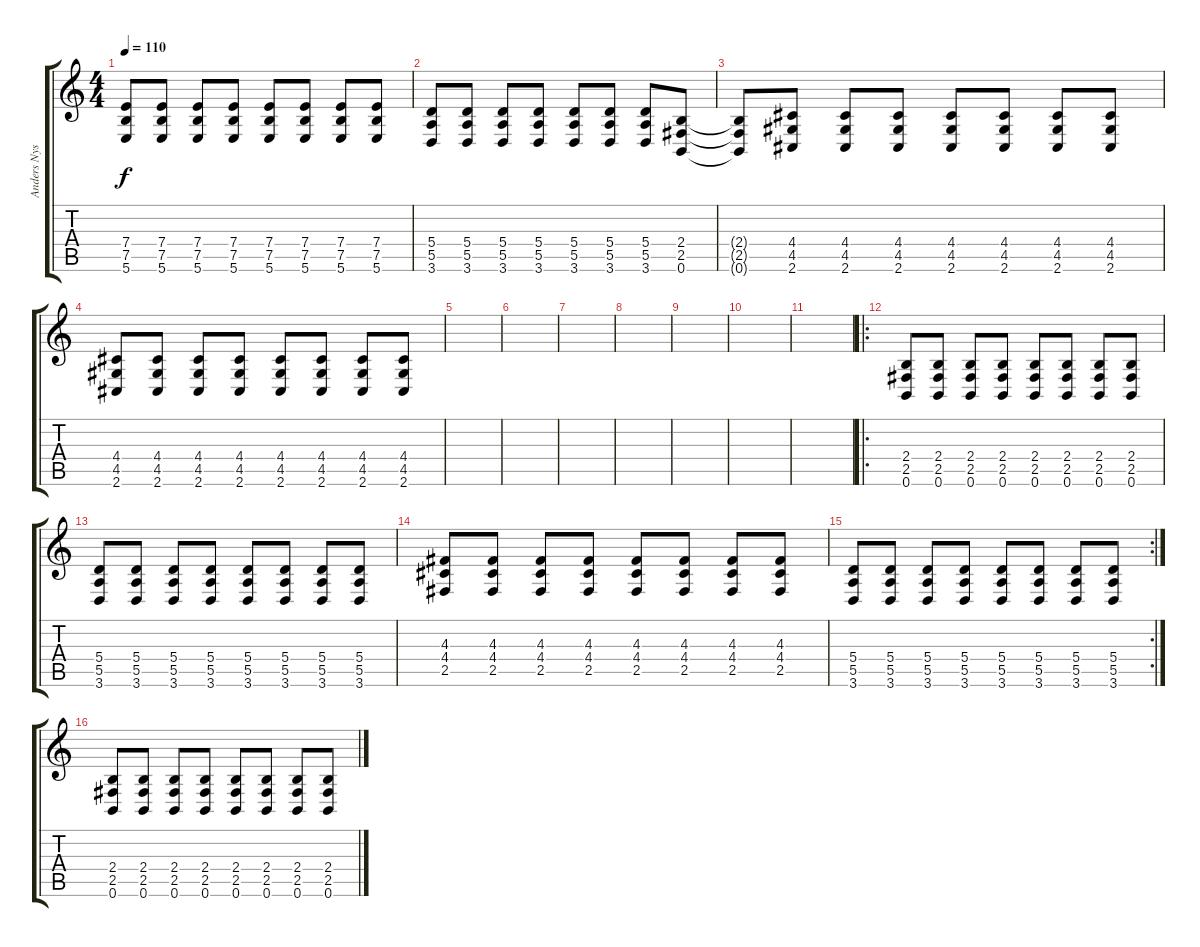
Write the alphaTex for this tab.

\track ("Anders Nystrom" "Anders Nys") {instrument distortionguitar}
\staff {score tabs}
\tuning (B3 Gb3 D3 A2 E2 B1) {hide}
\ts (4 4)
\tempo 110
\clef g2
\ks c
(7.4 7.5 5.6).8{dy f} (7.4 7.5 5.6).8 (7.4 7.5 5.6).8 (7.4 7.5 5.6).8 (7.4 7.5 5.6).8 (7.4 7.5 5.6).8 (7.4 7.5 5.6).8 (7.4 7.5 5.6).8 |
(5.4 5.5 3.6).8 (5.4 5.5 3.6).8 (5.4 5.5 3.6).8 (5.4 5.5 3.6).8 (5.4 5.5 3.6).8 (5.4 5.5 3.6).8 (5.4 5.5 3.6).8 (2.4 2.5 0.6).8 |
(2.4{t} 2.5{t} 0.6{t}).8 (4.4 4.5 2.6).8 (4.4 4.5 2.6).8 (4.4 4.5 2.6).8 (4.4 4.5 2.6).8 (4.4 4.5 2.6).8 (4.4 4.5 2.6).8 (4.4 4.5 2.6).8 |
(4.4 4.5 2.6).8 (4.4 4.5 2.6).8 (4.4 4.5 2.6).8 (4.4 4.5 2.6).8 (4.4 4.5 2.6).8 (4.4 4.5 2.6).8 (4.4 4.5 2.6).8 (4.4 4.5 2.6).8 |
|
|
|
|
|
|
|
\ro
(2.4 2.5 0.6).8 (2.4 2.5 0.6).8 (2.4 2.5 0.6).8 (2.4 2.5 0.6).8 (2.4 2.5 0.6).8 (2.4 2.5 0.6).8 (2.4 2.5 0.6).8 (2.4 2.5 0.6).8 |
(5.4 5.5 3.6).8 (5.4 5.5 3.6).8 (5.4 5.5 3.6).8 (5.4 5.5 3.6).8 (5.4 5.5 3.6).8 (5.4 5.5 3.6).8 (5.4 5.5 3.6).8 (5.4 5.5 3.6).8 |
(4.3 4.4 2.5).8 (4.3 4.4 2.5).8 (4.3 4.4 2.5).8 (4.3 4.4 2.5).8 (4.3 4.4 2.5).8 (4.3 4.4 2.5).8 (4.3 4.4 2.5).8 (4.3 4.4 2.5).8 |
\rc 2
(5.4 5.5 3.6).8 (5.4 5.5 3.6).8 (5.4 5.5 3.6).8 (5.4 5.5 3.6).8 (5.4 5.5 3.6).8 (5.4 5.5 3.6).8 (5.4 5.5 3.6).8 (5.4 5.5 3.6).8 |
(2.4 2.5 0.6).8 (2.4 2.5 0.6).8 (2.4 2.5 0.6).8 (2.4 2.5 0.6).8 (2.4 2.5 0.6).8 (2.4 2.5 0.6).8 (2.4 2.5 0.6).8 (2.4 2.5 0.6).8
